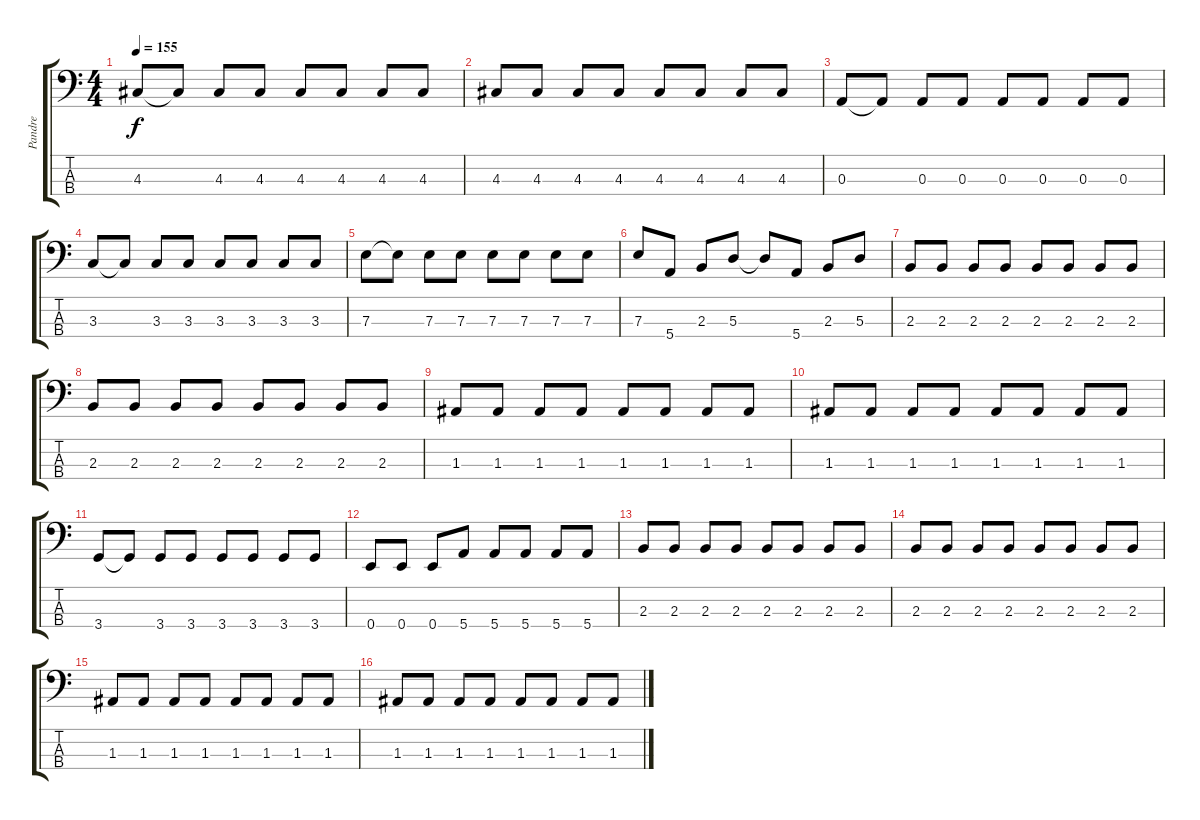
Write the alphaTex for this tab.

\track ("Pandre" "Pandre") {instrument electricbasspick}
\staff {score tabs}
\tuning (G2 D2 A1 E1) {hide}
\ts (4 4)
\tempo 155
\clef f4
\ks c
4.3.8{dy f} 4.3{t}.8 4.3.8 4.3.8 4.3.8 4.3.8 4.3.8 4.3.8 |
4.3.8 4.3.8 4.3.8 4.3.8 4.3.8 4.3.8 4.3.8 4.3.8 |
0.3.8 0.3{t}.8 0.3.8 0.3.8 0.3.8 0.3.8 0.3.8 0.3.8 |
3.3.8 3.3{t}.8 3.3.8 3.3.8 3.3.8 3.3.8 3.3.8 3.3.8 |
7.3.8 7.3{t}.8 7.3.8 7.3.8 7.3.8 7.3.8 7.3.8 7.3.8 |
7.3.8 5.4.8 2.3.8 5.3.8 5.3{t}.8 5.4.8 2.3.8 5.3.8 |
2.3.8 2.3.8 2.3.8 2.3.8 2.3.8 2.3.8 2.3.8 2.3.8 |
2.3.8 2.3.8 2.3.8 2.3.8 2.3.8 2.3.8 2.3.8 2.3.8 |
1.3.8 1.3.8 1.3.8 1.3.8 1.3.8 1.3.8 1.3.8 1.3.8 |
1.3.8 1.3.8 1.3.8 1.3.8 1.3.8 1.3.8 1.3.8 1.3.8 |
3.4.8 3.4{t}.8 3.4.8 3.4.8 3.4.8 3.4.8 3.4.8 3.4.8 |
0.4.8 0.4.8 0.4.8 5.4.8 5.4.8 5.4.8 5.4.8 5.4.8 |
2.3.8 2.3.8 2.3.8 2.3.8 2.3.8 2.3.8 2.3.8 2.3.8 |
2.3.8 2.3.8 2.3.8 2.3.8 2.3.8 2.3.8 2.3.8 2.3.8 |
1.3.8 1.3.8 1.3.8 1.3.8 1.3.8 1.3.8 1.3.8 1.3.8 |
1.3.8 1.3.8 1.3.8 1.3.8 1.3.8 1.3.8 1.3.8 1.3.8
